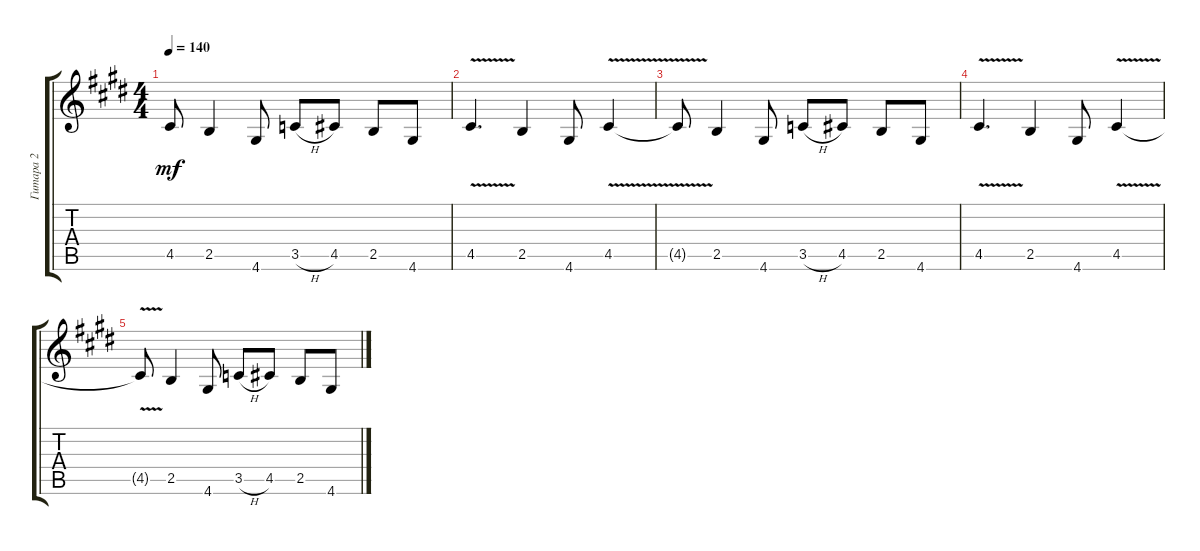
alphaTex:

\track ("Гитара 2" "Гитара 2") {instrument distortionguitar}
\staff {score tabs}
\tuning (E4 B3 G3 D3 A2 E2) {hide}
\ts (4 4)
\tempo 140
\clef g2
\ks c#minor
4.5{t}.8{dy mf} 2.5.4 4.6.8 3.5{h}.8 4.5.8 2.5.8 4.6.8 |
4.5{v}.4{d} 2.5.4 4.6.8 4.5{v}.4 |
4.5{t}.8 2.5.4 4.6.8 3.5{h}.8 4.5.8 2.5.8 4.6.8 |
4.5{v}.4{d} 2.5.4 4.6.8 4.5{v}.4 |
4.5{t}.8 2.5.4 4.6.8 3.5{h}.8 4.5.8 2.5.8 4.6.8
